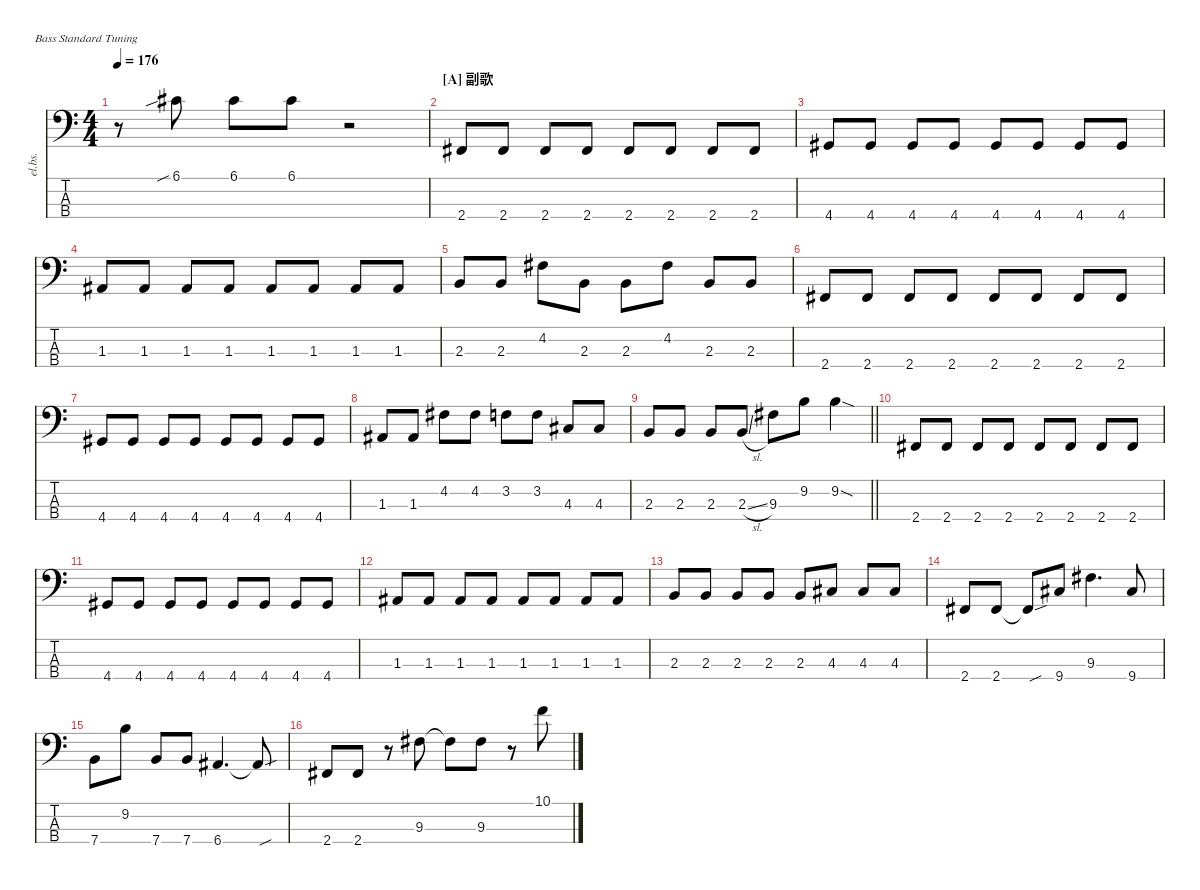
\defaultSystemsLayout 4
\hideDynamics
\bracketExtendMode nobrackets
\track ("Electric Bass" "el.bs.") {instrument electricbassfinger}
\staff {score tabs}
\tuning (G2 D2 A1 E1)
\ts (4 4)
\tempo 176
\clef f4
\ks c
r.8{dy mf beam Down} 6.1{sib acc #}.8{beam Down} 6.1{acc #}.8{beam Down} 6.1{acc #}.8{beam Down} r.2{beam Down} |
\section ("A" "副歌")
2.4{acc #}.8{beam Up} 2.4{acc #}.8{beam Up} 2.4{acc #}.8{beam Up} 2.4{acc #}.8{beam Up} 2.4{acc #}.8{beam Up} 2.4{acc #}.8{beam Up} 2.4{acc #}.8{beam Up} 2.4{acc #}.8{beam Up} |
4.4{acc #}.8{beam Up} 4.4{acc #}.8{beam Up} 4.4{acc #}.8{beam Up} 4.4{acc #}.8{beam Up} 4.4{acc #}.8{beam Up} 4.4{acc #}.8{beam Up} 4.4{acc #}.8{beam Up} 4.4{acc #}.8{beam Up} |
1.3{acc #}.8{beam Up} 1.3{acc #}.8{beam Up} 1.3{acc #}.8{beam Up} 1.3{acc #}.8{beam Up} 1.3{acc #}.8{beam Up} 1.3{acc #}.8{beam Up} 1.3{acc #}.8{beam Up} 1.3{acc #}.8{beam Up} |
2.3.8{beam Up} 2.3.8{beam Up} 4.2{acc #}.8{beam Down} 2.3.8{beam Down} 2.3.8{beam Down} 4.2{acc #}.8{beam Down} 2.3.8{beam Up} 2.3.8{beam Up} |
2.4{acc #}.8{beam Up} 2.4{acc #}.8{beam Up} 2.4{acc #}.8{beam Up} 2.4{acc #}.8{beam Up} 2.4{acc #}.8{beam Up} 2.4{acc #}.8{beam Up} 2.4{acc #}.8{beam Up} 2.4{acc #}.8{beam Up} |
4.4{acc #}.8{beam Up} 4.4{acc #}.8{beam Up} 4.4{acc #}.8{beam Up} 4.4{acc #}.8{beam Up} 4.4{acc #}.8{beam Up} 4.4{acc #}.8{beam Up} 4.4{acc #}.8{beam Up} 4.4{acc #}.8{beam Up} |
1.3{acc #}.8{beam Up} 1.3{acc #}.8{beam Up} 4.2{acc #}.8{beam Down} 4.2{acc #}.8{beam Down} 3.2.8{beam Down} 3.2.8{beam Down} 4.3{acc #}.8{beam Up} 4.3{acc #}.8{beam Up} |
\barLineRight lightlight
2.3.8{beam Up} 2.3.8{beam Up} 2.3.8{beam Up} 2.3{sl}.8{beam Up} 9.3{acc #}.8{beam Down} 9.2.8{beam Down} 9.2{sod}.4{beam Down} |
2.4{acc #}.8{beam Up} 2.4{acc #}.8{beam Up} 2.4{acc #}.8{beam Up} 2.4{acc #}.8{beam Up} 2.4{acc #}.8{beam Up} 2.4{acc #}.8{beam Up} 2.4{acc #}.8{beam Up} 2.4{acc #}.8{beam Up} |
4.4{acc #}.8{beam Up} 4.4{acc #}.8{beam Up} 4.4{acc #}.8{beam Up} 4.4{acc #}.8{beam Up} 4.4{acc #}.8{beam Up} 4.4{acc #}.8{beam Up} 4.4{acc #}.8{beam Up} 4.4{acc #}.8{beam Up} |
1.3{acc #}.8{beam Up} 1.3{acc #}.8{beam Up} 1.3{acc #}.8{beam Up} 1.3{acc #}.8{beam Up} 1.3{acc #}.8{beam Up} 1.3{acc #}.8{beam Up} 1.3{acc #}.8{beam Up} 1.3{acc #}.8{beam Up} |
2.3.8{beam Up} 2.3.8{beam Up} 2.3.8{beam Up} 2.3.8{beam Up} 2.3.8{beam Up} 4.3{acc #}.8{beam Up} 4.3{acc #}.8{beam Up} 4.3{acc #}.8{beam Up} |
2.4{acc #}.8{beam Up} 2.4{acc #}.8{beam Up} 2.4{sou t acc #}.8{beam Up} 9.4{acc #}.8{beam Up} 9.3{acc #}.4{d beam Down} 9.4{acc #}.8{beam Up} |
7.4.8{beam Down} 9.2.8{beam Down} 7.4.8{beam Up} 7.4.8{beam Up} 6.4{acc #}.4{d beam Up} 6.4{sou t acc #}.8{beam Up} |
2.4{acc #}.8{beam Up} 2.4{acc #}.8{beam Up} r.8{beam Down} 9.3{acc #}.8{beam Down} 9.3{t acc #}.8{beam Down} 9.3{acc #}.8{beam Down} r.8{beam Down} 10.1.8{beam Down}
